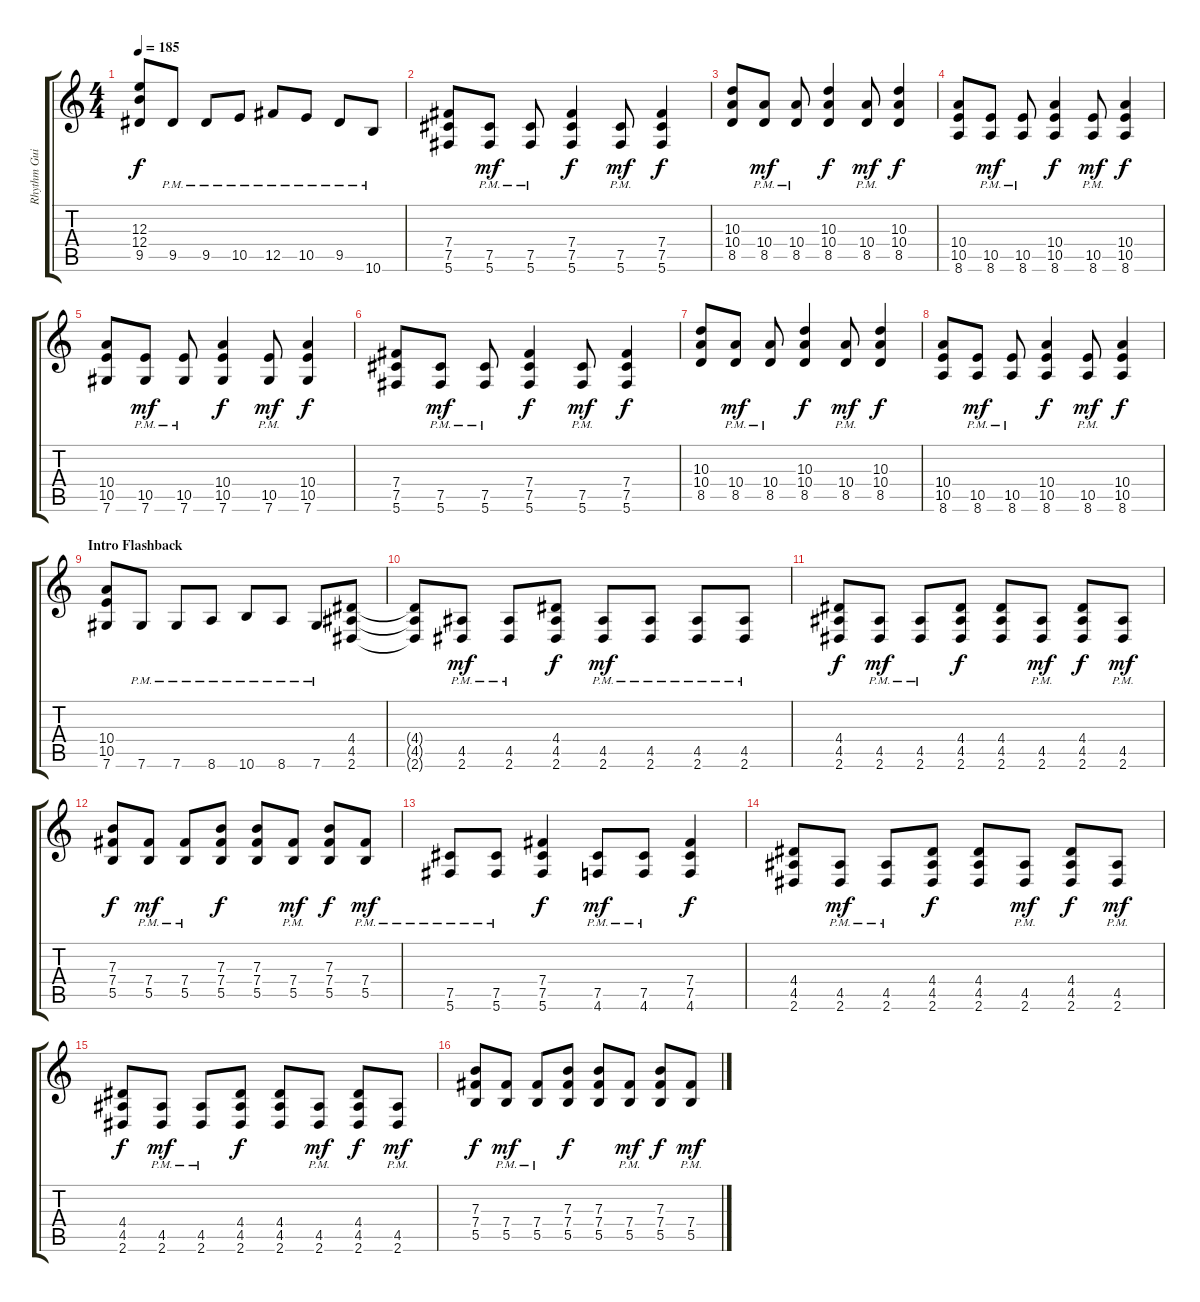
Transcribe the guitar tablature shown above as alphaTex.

\track ("Rhythm Guitar Boosted" "Rhythm Gui") {instrument distortionguitar}
\staff {score tabs}
\tuning (Db4 Ab3 E3 B2 Gb2 Db2) {hide}
\ts (4 4)
\tempo 185
\clef g2
\ks c
(12.3 12.4 9.5).8{dy f} 9.5{pm}.8 9.5{pm}.8 10.5{pm}.8 12.5{pm}.8 10.5{pm}.8 9.5{pm}.8 10.6{pm}.8 |
(7.4 7.5 5.6).8 (7.5{pm} 5.6{pm}).8{dy mf} (7.5{pm} 5.6{pm}).8 (7.4 7.5 5.6).4{dy f} (7.5{pm} 5.6{pm}).8{dy mf} (7.4 7.5 5.6).4{dy f} |
(10.3 10.4 8.5).8 (10.4{pm} 8.5{pm}).8{dy mf} (10.4{pm} 8.5{pm}).8 (10.3 10.4 8.5).4{dy f} (10.4{pm} 8.5{pm}).8{dy mf} (10.3 10.4 8.5).4{dy f} |
(10.4 10.5 8.6).8 (10.5{pm} 8.6{pm}).8{dy mf} (10.5{pm} 8.6{pm}).8 (10.4 10.5 8.6).4{dy f} (10.5{pm} 8.6{pm}).8{dy mf} (10.4 10.5 8.6).4{dy f} |
(10.4 10.5 7.6).8 (10.5{pm} 7.6{pm}).8{dy mf} (10.5{pm} 7.6{pm}).8 (10.4 10.5 7.6).4{dy f} (10.5{pm} 7.6{pm}).8{dy mf} (10.4 10.5 7.6).4{dy f} |
(7.4 7.5 5.6).8 (7.5{pm} 5.6{pm}).8{dy mf} (7.5{pm} 5.6{pm}).8 (7.4 7.5 5.6).4{dy f} (7.5{pm} 5.6{pm}).8{dy mf} (7.4 7.5 5.6).4{dy f} |
(10.3 10.4 8.5).8 (10.4{pm} 8.5{pm}).8{dy mf} (10.4{pm} 8.5{pm}).8 (10.3 10.4 8.5).4{dy f} (10.4{pm} 8.5{pm}).8{dy mf} (10.3 10.4 8.5).4{dy f} |
(10.4 10.5 8.6).8 (10.5{pm} 8.6{pm}).8{dy mf} (10.5{pm} 8.6{pm}).8 (10.4 10.5 8.6).4{dy f} (10.5{pm} 8.6{pm}).8{dy mf} (10.4 10.5 8.6).4{dy f} |
\section ("" "Intro Flashback")
(10.4 10.5 7.6).8 7.6{pm}.8 7.6{pm}.8 8.6{pm}.8 10.6{pm}.8 8.6{pm}.8 7.6{pm}.8 (4.4 4.5 2.6).8 |
(4.4{t} 4.5{t} 2.6{t}).8 (4.5{pm} 2.6{pm}).8{dy mf} (4.5{pm} 2.6{pm}).8 (4.4 4.5 2.6).8{dy f} (4.5{pm} 2.6{pm}).8{dy mf} (4.5{pm} 2.6{pm}).8 (4.5{pm} 2.6{pm}).8 (4.5{pm} 2.6{pm}).8 |
(4.4 4.5 2.6).8{dy f} (4.5{pm} 2.6{pm}).8{dy mf} (4.5{pm} 2.6{pm}).8 (4.4 4.5 2.6).8{dy f} (4.4 4.5 2.6).8 (4.5{pm} 2.6{pm}).8{dy mf} (4.4 4.5 2.6).8{dy f} (4.5{pm} 2.6{pm}).8{dy mf} |
(7.3 7.4 5.5).8{dy f} (7.4{pm} 5.5{pm}).8{dy mf} (7.4{pm} 5.5{pm}).8 (7.3 7.4 5.5).8{dy f} (7.3 7.4 5.5).8 (7.4{pm} 5.5{pm}).8{dy mf} (7.3 7.4 5.5).8{dy f} (7.4{pm} 5.5{pm}).8{dy mf} |
(7.5{pm} 5.6{pm}).8 (7.5{pm} 5.6{pm}).8 (7.4 7.5 5.6).4{dy f} (7.5{pm} 4.6{pm}).8{dy mf} (7.5{pm} 4.6{pm}).8 (7.4 7.5 4.6).4{dy f} |
(4.4 4.5 2.6).8 (4.5{pm} 2.6{pm}).8{dy mf} (4.5{pm} 2.6{pm}).8 (4.4 4.5 2.6).8{dy f} (4.4 4.5 2.6).8 (4.5{pm} 2.6{pm}).8{dy mf} (4.4 4.5 2.6).8{dy f} (4.5{pm} 2.6{pm}).8{dy mf} |
(4.4 4.5 2.6).8{dy f} (4.5{pm} 2.6{pm}).8{dy mf} (4.5{pm} 2.6{pm}).8 (4.4 4.5 2.6).8{dy f} (4.4 4.5 2.6).8 (4.5{pm} 2.6{pm}).8{dy mf} (4.4 4.5 2.6).8{dy f} (4.5{pm} 2.6{pm}).8{dy mf} |
(7.3 7.4 5.5).8{dy f} (7.4{pm} 5.5{pm}).8{dy mf} (7.4{pm} 5.5{pm}).8 (7.3 7.4 5.5).8{dy f} (7.3 7.4 5.5).8 (7.4{pm} 5.5{pm}).8{dy mf} (7.3 7.4 5.5).8{dy f} (7.4{pm} 5.5{pm}).8{dy mf}
